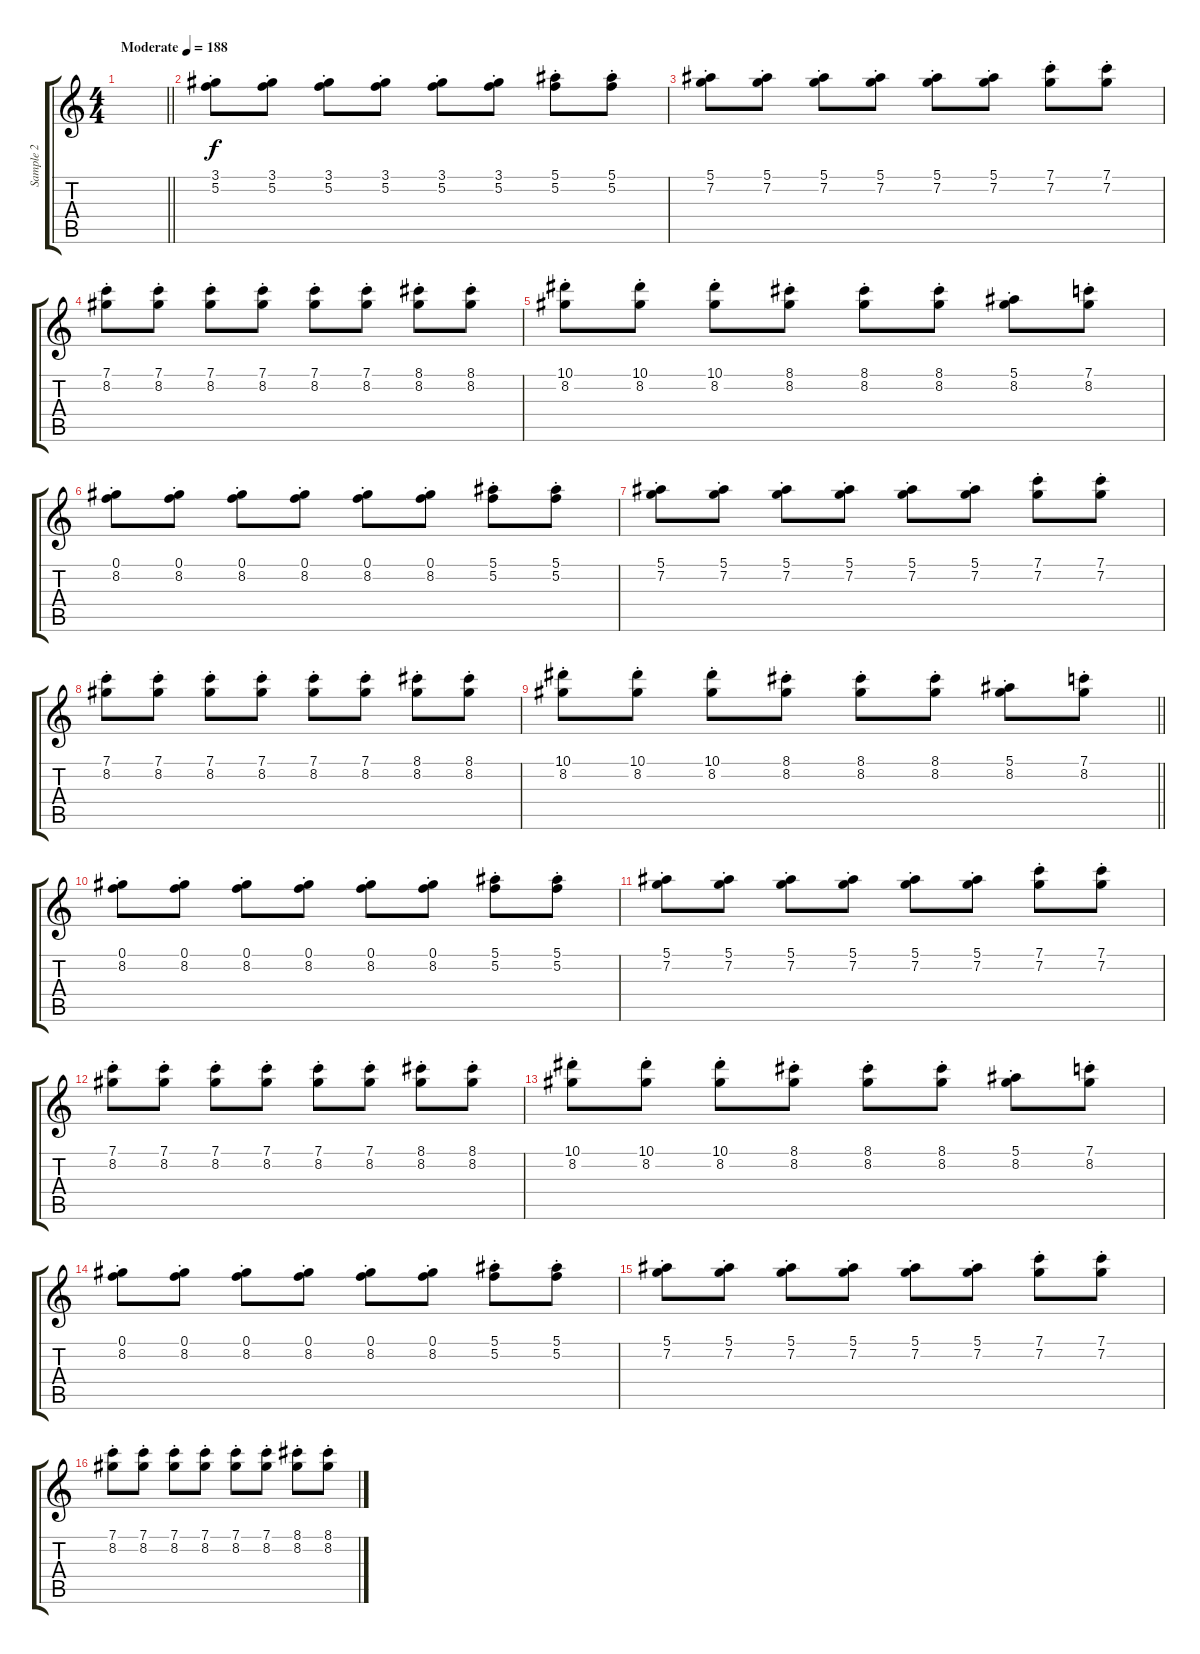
\track ("Sample 2" "Sample 2") {instrument synthbass1}
\staff {score tabs}
\tuning (F4 C4 Ab3 Eb3 Bb2 F2) {hide}
\ts (4 4)
\tempo (188 "Moderate")
\clef g2
\barLineRight lightlight
\ks c
|
\section ("" " ")
(3.1 5.2{st}).8 (3.1 5.2{st}).8 (3.1 5.2{st}).8 (3.1 5.2{st}).8 (3.1 5.2{st}).8 (3.1 5.2{st}).8 (5.1 5.2{st}).8 (5.1 5.2{st}).8 |
(5.1 7.2{st}).8 (5.1 7.2{st}).8 (5.1 7.2{st}).8 (5.1 7.2{st}).8 (5.1 7.2{st}).8 (5.1 7.2{st}).8 (7.1 7.2{st}).8 (7.1 7.2{st}).8 |
(7.1 8.2{st}).8 (7.1 8.2{st}).8 (7.1 8.2{st}).8 (7.1 8.2{st}).8 (7.1 8.2{st}).8 (7.1 8.2{st}).8 (8.1 8.2{st}).8 (8.1 8.2{st}).8 |
(10.1 8.2{st}).8 (10.1 8.2{st}).8 (10.1 8.2{st}).8 (8.1 8.2{st}).8 (8.1 8.2{st}).8 (8.1 8.2{st}).8 (5.1 8.2{st}).8 (7.1 8.2{st}).8 |
(0.1{st} 8.2).8 (0.1{st} 8.2).8 (0.1{st} 8.2).8 (0.1{st} 8.2).8 (0.1{st} 8.2).8 (0.1{st} 8.2).8 (5.1 5.2{st}).8 (5.1 5.2{st}).8 |
(5.1 7.2{st}).8 (5.1 7.2{st}).8 (5.1 7.2{st}).8 (5.1 7.2{st}).8 (5.1 7.2{st}).8 (5.1 7.2{st}).8 (7.1 7.2{st}).8 (7.1 7.2{st}).8 |
(7.1 8.2{st}).8 (7.1 8.2{st}).8 (7.1 8.2{st}).8 (7.1 8.2{st}).8 (7.1 8.2{st}).8 (7.1 8.2{st}).8 (8.1 8.2{st}).8 (8.1 8.2{st}).8 |
\barLineRight lightlight
(10.1 8.2{st}).8 (10.1 8.2{st}).8 (10.1 8.2{st}).8 (8.1 8.2{st}).8 (8.1 8.2{st}).8 (8.1 8.2{st}).8 (5.1 8.2{st}).8 (7.1 8.2{st}).8 |
\section ("" " ")
(0.1{st} 8.2).8 (0.1{st} 8.2).8 (0.1{st} 8.2).8 (0.1{st} 8.2).8 (0.1{st} 8.2).8 (0.1{st} 8.2).8 (5.1 5.2{st}).8 (5.1 5.2{st}).8 |
(5.1 7.2{st}).8 (5.1 7.2{st}).8 (5.1 7.2{st}).8 (5.1 7.2{st}).8 (5.1 7.2{st}).8 (5.1 7.2{st}).8 (7.1 7.2{st}).8 (7.1 7.2{st}).8 |
(7.1 8.2{st}).8 (7.1 8.2{st}).8 (7.1 8.2{st}).8 (7.1 8.2{st}).8 (7.1 8.2{st}).8 (7.1 8.2{st}).8 (8.1 8.2{st}).8 (8.1 8.2{st}).8 |
(10.1 8.2{st}).8 (10.1 8.2{st}).8 (10.1 8.2{st}).8 (8.1 8.2{st}).8 (8.1 8.2{st}).8 (8.1 8.2{st}).8 (5.1 8.2{st}).8 (7.1 8.2{st}).8 |
(0.1{st} 8.2).8 (0.1{st} 8.2).8 (0.1{st} 8.2).8 (0.1{st} 8.2).8 (0.1{st} 8.2).8 (0.1{st} 8.2).8 (5.1 5.2{st}).8 (5.1 5.2{st}).8 |
(5.1 7.2{st}).8 (5.1 7.2{st}).8 (5.1 7.2{st}).8 (5.1 7.2{st}).8 (5.1 7.2{st}).8 (5.1 7.2{st}).8 (7.1 7.2{st}).8 (7.1 7.2{st}).8 |
(7.1 8.2{st}).8 (7.1 8.2{st}).8 (7.1 8.2{st}).8 (7.1 8.2{st}).8 (7.1 8.2{st}).8 (7.1 8.2{st}).8 (8.1 8.2{st}).8 (8.1 8.2{st}).8
